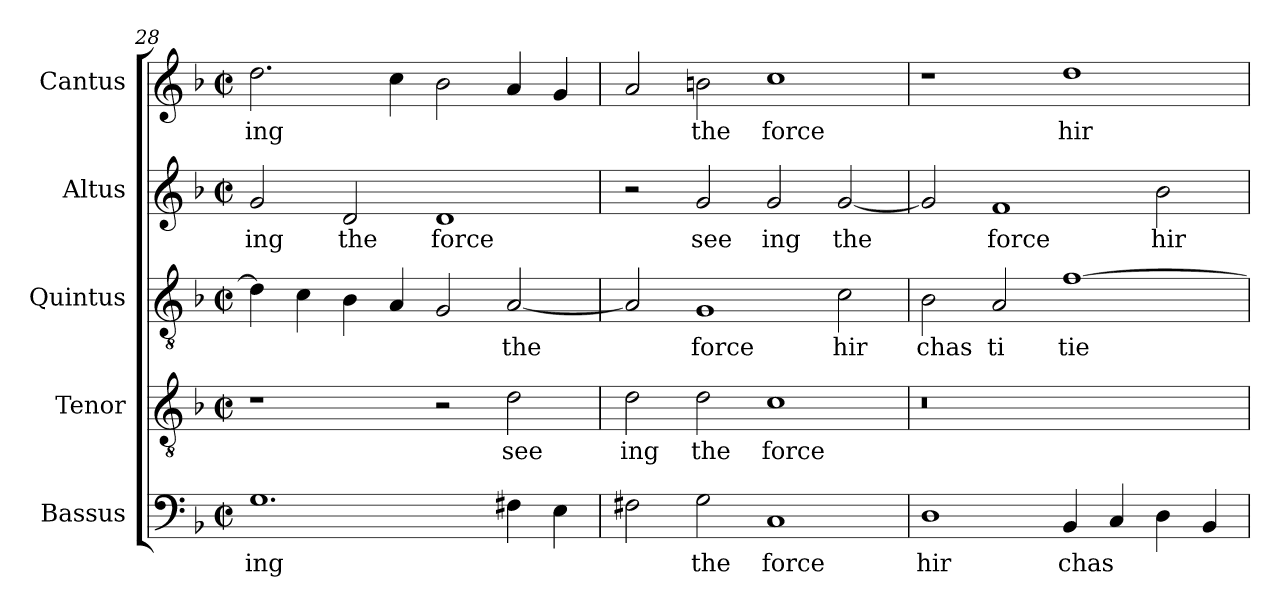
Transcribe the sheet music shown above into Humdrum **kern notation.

**kern	**text	**kern	**text	**kern	**text	**kern	**text	**kern	**text
*part5	*part5	*part4	*part4	*part3	*part3	*part2	*part2	*part1	*part1
*staff5	*staff5	*staff4	*staff4	*staff3	*staff3	*staff2	*staff2	*staff1	*staff1
*I"Bassus	*	*I"Tenor	*	*I"Quintus	*	*I"Altus	*	*I"Cantus	*
*clefF4	*	*clefGv2	*	*clefGv2	*	*clefG2	*	*clefG2	*
*k[b-]	*	*k[b-]	*	*k[b-]	*	*k[b-]	*	*k[b-]	*
*F:	*	*F:	*	*F:	*	*F:	*	*F:	*
*M2/2	*	*M2/2	*	*M2/2	*	*M2/2	*	*M2/2	*
*met(c|)	*	*met(c|)	*	*met(c|)	*	*met(c|)	*	*met(c|)	*
=28	=28	=28	=28	=28	=28	=28	=28	=28	=28
!	!LO:LY:b:cj	!	!	!	!	!	!LO:LY:b:cj	!	!LO:LY:b
1.G	-ing	1r	.	4d\]	.	2g/	ing	2.dd\	ing
.	.	.	.	4c\	.	.	.	.	.
!	!	!	!	!	!	!	!LO:LY:b:cj	!	!
.	.	.	.	4B-\	.	2d/	the	.	.
.	.	.	.	4A/	.	.	.	4cc\	.
!	!	!	!	!	!	!	!LO:LY:b:cj	!	!
.	.	2r	.	2G/	.	1d	force	2b-\	.
!	!	!	!LO:LY:b:cj	!	!LO:LY:b	!	!	!	!
4F#X\	.	2d\	see	[<2A/	the	.	.	4a/	.
4E\	.	.	.	.	.	.	.	4g/	.
=29	=29	=29	=29	=29	=29	=29	=29	=29	=29
!	!	!	!LO:LY:b:cj	!	!	!	!	!	!
2F#X\	.	2d\	ing	2A/]	.	2r	.	2a/	.
!	!LO:LY:b:cj	!	!LO:LY:b:cj	!	!LO:LY:b:cj	!	!LO:LY:b:cj	!	!LO:LY:b:cj
2G\	the	2d\	the	1G	force	2g/	see	2bn\	the
!	!LO:LY:b:cj	!	!LO:LY:b:cj	!	!	!	!LO:LY:b:cj	!	!LO:LY:b:cj
1C	force	1c	force	.	.	2g/	ing	1cc	force
!	!	!	!	!	!LO:LY:b:cj	!	!LO:LY:b	!	!
.	.	.	.	2c\	hir	[>2g/	the	.	.
!!LO:LB:g=z
=30	=30	=30	=30	=30	=30	=30	=30	=30	=30
!	!LO:LY:b:cj	!	!	!	!LO:LY:b:cj	!	!	!	!
1D	hir	0r	.	2B-\	chas	2g/]	.	1r	.
!	!	!	!	!	!LO:LY:b:cj	!	!LO:LY:b:cj	!	!
.	.	.	.	2A/	ti	1f	force	.	.
!	!LO:LY:b	!	!	!	!LO:LY:b:cj	!	!	!	!LO:LY:b:cj
4BB-/	chas	.	.	[>1f	tie	.	.	1dd	hir
4C/	.	.	.	.	.	.	.	.	.
!	!	!	!	!	!	!	!LO:LY:b:cj	!	!
4D\	.	.	.	.	.	2b-\	hir	.	.
4BB-/	.	.	.	.	.	.	.	.	.
=	=	=	=	=	=	=	=	=	=
*-	*-	*-	*-	*-	*-	*-	*-	*-	*-
